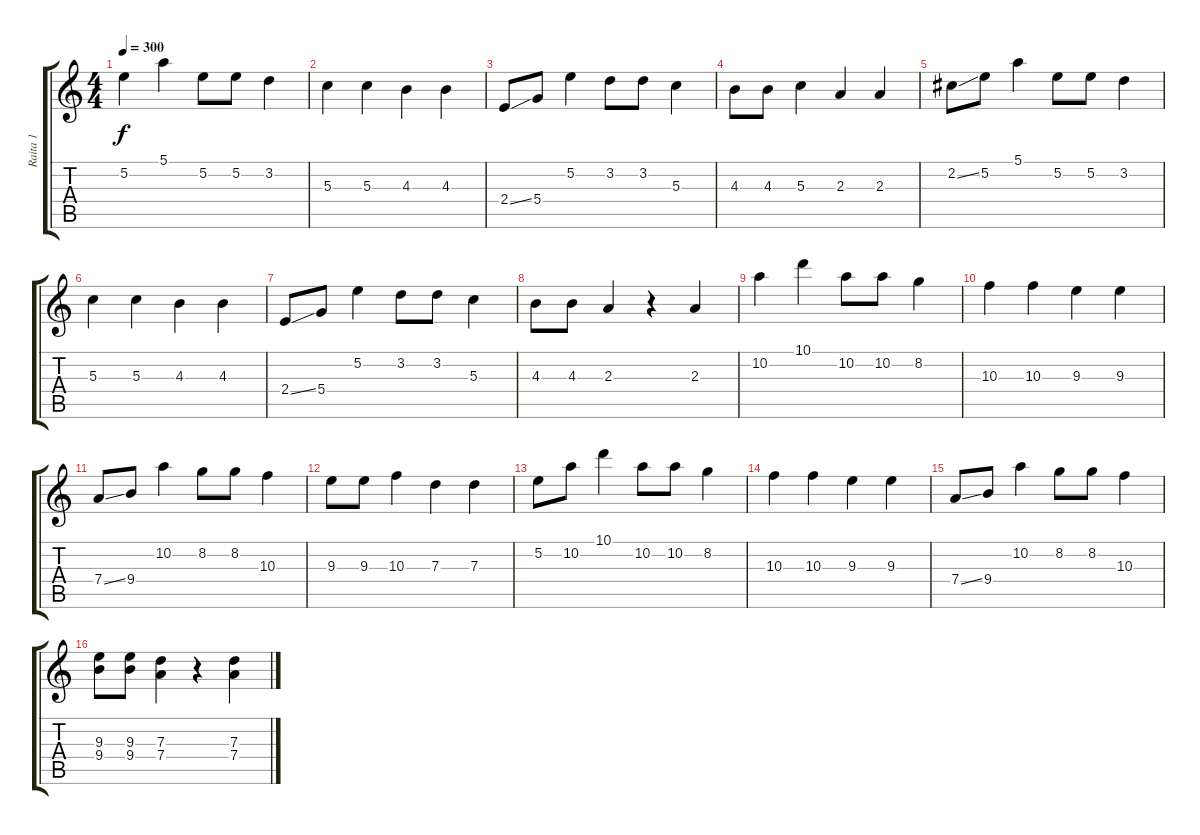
\track ("Raita 1" "Raita 1") {instrument acousticguitarsteel}
\staff {score tabs}
\tuning (E4 B3 G3 D3 A2 E2) {hide}
\ts (4 4)
\tempo 300
\clef g2
\ks c
5.2.4{dy f instrument acousticguitarsteel} 5.1.4 5.2.8 5.2.8 3.2.4 |
5.3.4 5.3.4 4.3.4 4.3.4 |
2.4{ss}.8 5.4.8 5.2.4 3.2.8 3.2.8 5.3.4 |
4.3.8 4.3.8 5.3.4 2.3.4 2.3.4 |
2.2{ss}.8 5.2.8 5.1.4 5.2.8 5.2.8 3.2.4 |
5.3.4 5.3.4 4.3.4 4.3.4 |
2.4{ss}.8 5.4.8 5.2.4 3.2.8 3.2.8 5.3.4 |
4.3.8 4.3.8 2.3.4 r.4 2.3.4 |
10.2.4 10.1.4 10.2.8 10.2.8 8.2.4 |
10.3.4 10.3.4 9.3.4 9.3.4 |
7.4{ss}.8 9.4.8 10.2.4 8.2.8 8.2.8 10.3.4 |
9.3.8 9.3.8 10.3.4 7.3.4 7.3.4 |
5.2.8 10.2.8 10.1.4 10.2.8 10.2.8 8.2.4 |
10.3.4 10.3.4 9.3.4 9.3.4 |
7.4{ss}.8 9.4.8 10.2.4 8.2.8 8.2.8 10.3.4 |
(9.3 9.4).8 (9.3 9.4).8 (7.3 7.4).4 r.4 (7.3 7.4).4
